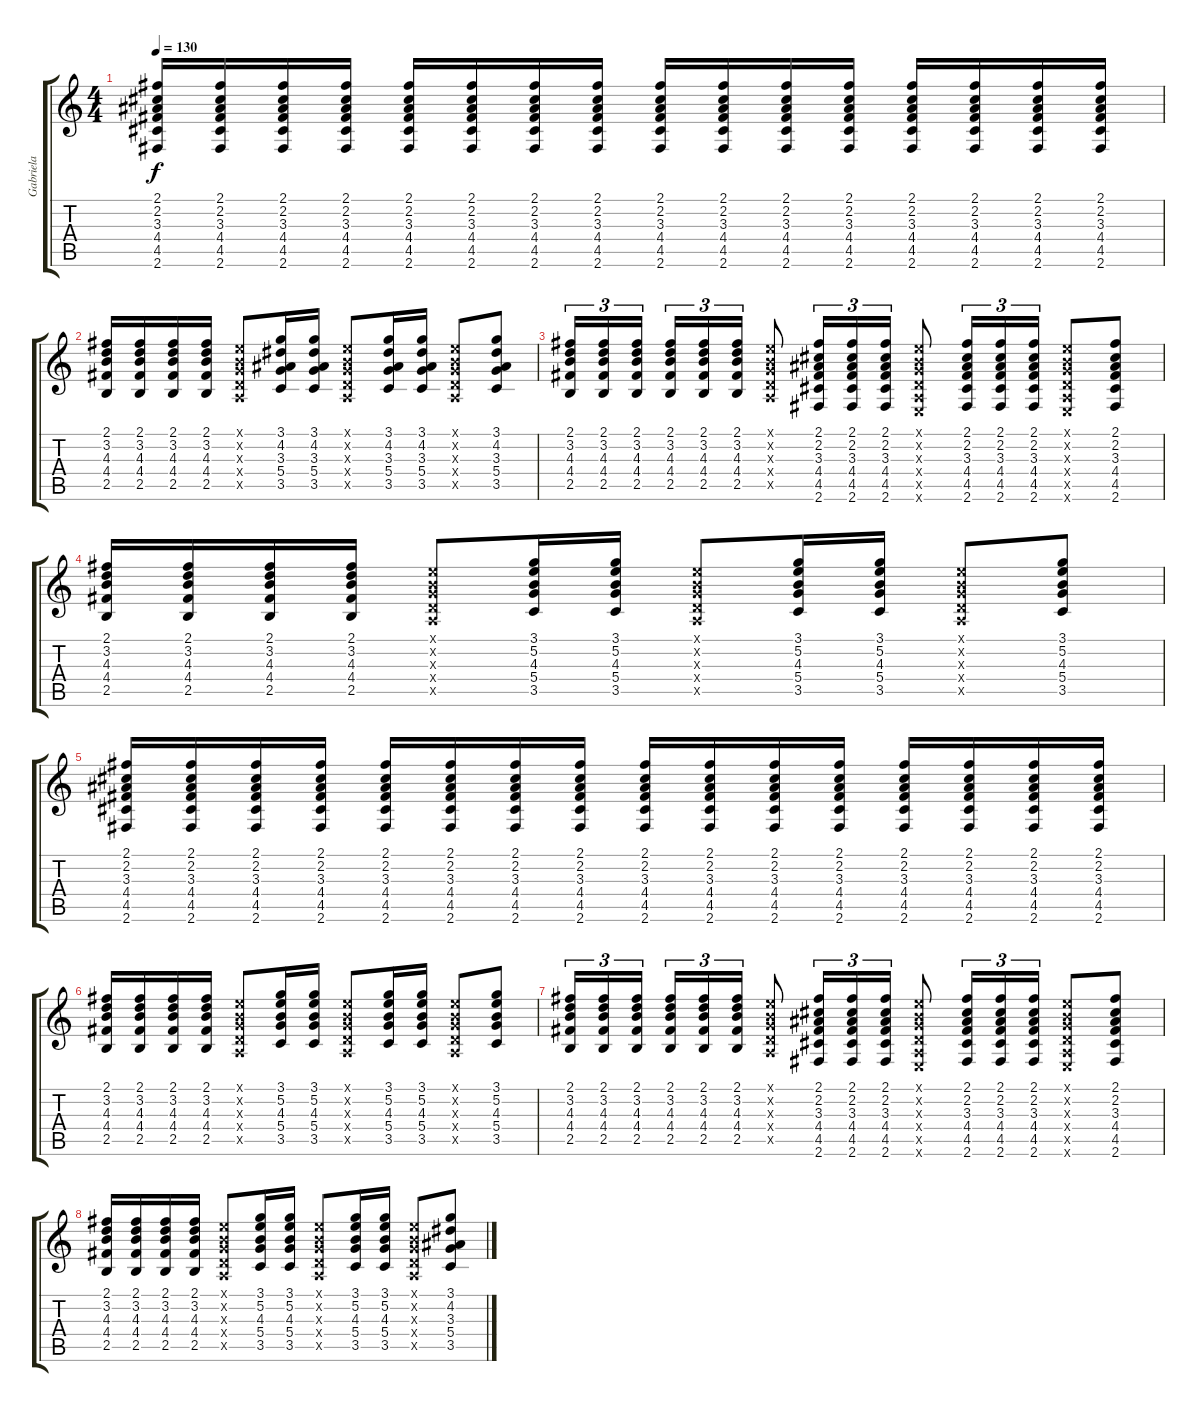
\track ("Gabriela" "Gabriela") {instrument acousticguitarsteel}
\staff {score tabs}
\tuning (E4 B3 G3 D3 A2 E2) {hide}
\ts (4 4)
\tempo 130
\clef g2
\ks c
(2.1 2.2 3.3 4.4 4.5 2.6).16{dy f} (2.1 2.2 3.3 4.4 4.5 2.6).16 (2.1 2.2 3.3 4.4 4.5 2.6).16 (2.1 2.2 3.3 4.4 4.5 2.6).16 (2.1 2.2 3.3 4.4 4.5 2.6).16 (2.1 2.2 3.3 4.4 4.5 2.6).16 (2.1 2.2 3.3 4.4 4.5 2.6).16 (2.1 2.2 3.3 4.4 4.5 2.6).16 (2.1 2.2 3.3 4.4 4.5 2.6).16 (2.1 2.2 3.3 4.4 4.5 2.6).16 (2.1 2.2 3.3 4.4 4.5 2.6).16 (2.1 2.2 3.3 4.4 4.5 2.6).16 (2.1 2.2 3.3 4.4 4.5 2.6).16 (2.1 2.2 3.3 4.4 4.5 2.6).16 (2.1 2.2 3.3 4.4 4.5 2.6).16 (2.1 2.2 3.3 4.4 4.5 2.6).16 |
(2.1 3.2 4.3 4.4 2.5).16 (2.1 3.2 4.3 4.4 2.5).16 (2.1 3.2 4.3 4.4 2.5).16 (2.1 3.2 4.3 4.4 2.5).16 (0.1{x} 0.2{x} 0.3{x} 0.4{x} 0.5{x}).8 (3.1 4.2 3.3 5.4 3.5).16 (3.1 4.2 3.3 5.4 3.5).16 (0.1{x} 0.2{x} 0.3{x} 0.4{x} 0.5{x}).8 (3.1 4.2 3.3 5.4 3.5).16 (3.1 4.2 3.3 5.4 3.5).16 (0.1{x} 0.2{x} 0.3{x} 0.4{x} 0.5{x}).8 (3.1 4.2 3.3 5.4 3.5).8 |
(2.1 3.2 4.3 4.4 2.5).16{tu (3 2)} (2.1 3.2 4.3 4.4 2.5).16{tu (3 2)} (2.1 3.2 4.3 4.4 2.5).16{tu (3 2) beam splitsecondary} (2.1 3.2 4.3 4.4 2.5).16{tu (3 2)} (2.1 3.2 4.3 4.4 2.5).16{tu (3 2)} (2.1 3.2 4.3 4.4 2.5).16{tu (3 2)} (0.1{x} 0.2{x} 0.3{x} 0.4{x} 0.5{x}).8 (2.1 2.2 3.3 4.4 4.5 2.6).16{tu (3 2)} (2.1 2.2 3.3 4.4 4.5 2.6).16{tu (3 2)} (2.1 2.2 3.3 4.4 4.5 2.6).16{tu (3 2)} (0.1{x} 0.2{x} 0.3{x} 0.4{x} 0.5{x} 0.6{x}).8 (2.1 2.2 3.3 4.4 4.5 2.6).16{tu (3 2)} (2.1 2.2 3.3 4.4 4.5 2.6).16{tu (3 2)} (2.1 2.2 3.3 4.4 4.5 2.6).16{tu (3 2)} (0.1{x} 0.2{x} 0.3{x} 0.4{x} 0.5{x} 0.6{x}).8 (2.1 2.2 3.3 4.4 4.5 2.6).8 |
(2.1 3.2 4.3 4.4 2.5).16 (2.1 3.2 4.3 4.4 2.5).16 (2.1 3.2 4.3 4.4 2.5).16 (2.1 3.2 4.3 4.4 2.5).16 (0.1{x} 0.2{x} 0.3{x} 0.4{x} 0.5{x}).8 (3.1 5.2 4.3 5.4 3.5).16 (3.1 5.2 4.3 5.4 3.5).16 (0.1{x} 0.2{x} 0.3{x} 0.4{x} 0.5{x}).8 (3.1 5.2 4.3 5.4 3.5).16 (3.1 5.2 4.3 5.4 3.5).16 (0.1{x} 0.2{x} 0.3{x} 0.4{x} 0.5{x}).8 (3.1 5.2 4.3 5.4 3.5).8 |
(2.1 2.2 3.3 4.4 4.5 2.6).16 (2.1 2.2 3.3 4.4 4.5 2.6).16 (2.1 2.2 3.3 4.4 4.5 2.6).16 (2.1 2.2 3.3 4.4 4.5 2.6).16 (2.1 2.2 3.3 4.4 4.5 2.6).16 (2.1 2.2 3.3 4.4 4.5 2.6).16 (2.1 2.2 3.3 4.4 4.5 2.6).16 (2.1 2.2 3.3 4.4 4.5 2.6).16 (2.1 2.2 3.3 4.4 4.5 2.6).16 (2.1 2.2 3.3 4.4 4.5 2.6).16 (2.1 2.2 3.3 4.4 4.5 2.6).16 (2.1 2.2 3.3 4.4 4.5 2.6).16 (2.1 2.2 3.3 4.4 4.5 2.6).16 (2.1 2.2 3.3 4.4 4.5 2.6).16 (2.1 2.2 3.3 4.4 4.5 2.6).16 (2.1 2.2 3.3 4.4 4.5 2.6).16 |
(2.1 3.2 4.3 4.4 2.5).16 (2.1 3.2 4.3 4.4 2.5).16 (2.1 3.2 4.3 4.4 2.5).16 (2.1 3.2 4.3 4.4 2.5).16 (0.1{x} 0.2{x} 0.3{x} 0.4{x} 0.5{x}).8 (3.1 5.2 4.3 5.4 3.5).16 (3.1 5.2 4.3 5.4 3.5).16 (0.1{x} 0.2{x} 0.3{x} 0.4{x} 0.5{x}).8 (3.1 5.2 4.3 5.4 3.5).16 (3.1 5.2 4.3 5.4 3.5).16 (0.1{x} 0.2{x} 0.3{x} 0.4{x} 0.5{x}).8 (3.1 5.2 4.3 5.4 3.5).8 |
(2.1 3.2 4.3 4.4 2.5).16{tu (3 2)} (2.1 3.2 4.3 4.4 2.5).16{tu (3 2)} (2.1 3.2 4.3 4.4 2.5).16{tu (3 2) beam splitsecondary} (2.1 3.2 4.3 4.4 2.5).16{tu (3 2)} (2.1 3.2 4.3 4.4 2.5).16{tu (3 2)} (2.1 3.2 4.3 4.4 2.5).16{tu (3 2)} (0.1{x} 0.2{x} 0.3{x} 0.4{x} 0.5{x}).8 (2.1 2.2 3.3 4.4 4.5 2.6).16{tu (3 2)} (2.1 2.2 3.3 4.4 4.5 2.6).16{tu (3 2)} (2.1 2.2 3.3 4.4 4.5 2.6).16{tu (3 2)} (0.1{x} 0.2{x} 0.3{x} 0.4{x} 0.5{x} 0.6{x}).8 (2.1 2.2 3.3 4.4 4.5 2.6).16{tu (3 2)} (2.1 2.2 3.3 4.4 4.5 2.6).16{tu (3 2)} (2.1 2.2 3.3 4.4 4.5 2.6).16{tu (3 2)} (0.1{x} 0.2{x} 0.3{x} 0.4{x} 0.5{x} 0.6{x}).8 (2.1 2.2 3.3 4.4 4.5 2.6).8 |
(2.1 3.2 4.3 4.4 2.5).16 (2.1 3.2 4.3 4.4 2.5).16 (2.1 3.2 4.3 4.4 2.5).16 (2.1 3.2 4.3 4.4 2.5).16 (0.1{x} 0.2{x} 0.3{x} 0.4{x} 0.5{x}).8 (3.1 5.2 4.3 5.4 3.5).16 (3.1 5.2 4.3 5.4 3.5).16 (0.1{x} 0.2{x} 0.3{x} 0.4{x} 0.5{x}).8 (3.1 5.2 4.3 5.4 3.5).16 (3.1 5.2 4.3 5.4 3.5).16 (0.1{x} 0.2{x} 0.3{x} 0.4{x} 0.5{x}).8 (3.1 4.2 3.3 5.4 3.5).8
